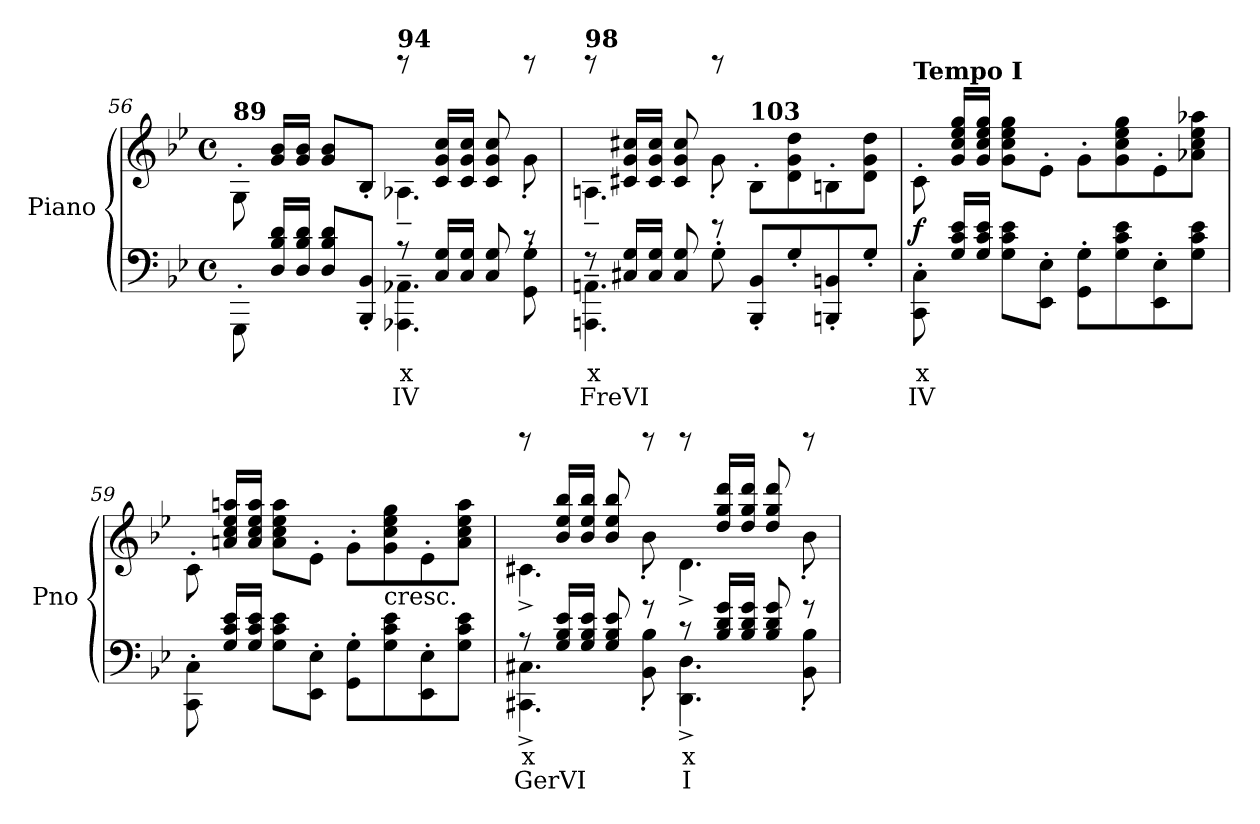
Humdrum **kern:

**kern	**text	**text	**kern	**dynam
*part1	*part1	*part1	*part1	*part1
*staff2	*staff2	*staff2	*staff1	*staff1/2
*I"Piano	*	*	*	*
*I'Pno	*	*	*	*
*clefF4	*	*	*clefG2	*
*k[b-e-]	*	*	*k[b-e-]	*
*B-:	*	*	*B-:	*
*M4/4	*	*	*M4/4	*
*met(c)	*	*	*met(c)	*
=56	=56	=56	=56	=56
*^	*	*	*^	*
*	*^	*	*	*	*^	*
!	!	!	!	!	!LO:TX:a:B:t=89	!	!	!
2ryy	8GGG'\	2ryy	.	.	8G'\	2ryy	2ryy	.
.	16D/ 16B-/ 16d/LL	.	.	.	16g/ 16b-/LL	.	.	.
.	16D/ 16B-/ 16d/JJ	.	.	.	16g/ 16b-/JJ	.	.	.
.	8D/ 8B-/ 8d/L	.	.	.	8g/ 8b-/L	.	.	.
.	8BBB-/' 8BB-/'J	.	.	.	8B-'/J	.	.	.
!	!	!	!	!	!LO:TX:a:B:t=94	!	!	!
!	!	!	!LO:LY:b	!	!	!	!	!
2ryy	8rA	4.AAA-X\~ 4.AA-X\~	x	IV	8rdddd	4.A-X~\	2ryy	.
.	16C/ 16G/LL	.	.	.	16c/ 16g/ 16cc/LL	.	.	.
.	16C/ 16G/JJ	.	.	.	16c/ 16g/ 16cc/JJ	.	.	.
.	8C/ 8G/	.	.	.	8c/ 8g/ 8cc/	.	.	.
.	8rc	8GG\' 8G\'	.	.	8rdddd	8g'\	.	.
=57	=57	=57	=57	=57	=57	=57	=57	=57
!	!	!	!	!	!LO:TX:a:B:t=98	!	!	!
!	!	!	!LO:LY:b	!	!	!	!	!
2ryy	8rF	4.AAAn\~ 4.AAn\~	x	FreVI	8rdddd	4.An~\	2ryy	.
.	16C#X/ 16G/LL	.	.	.	16c#X/ 16g/ 16cc#X/LL	.	.	.
.	16C#/ 16G/JJ	.	.	.	16c#/ 16g/ 16cc#/JJ	.	.	.
.	8C#/ 8G/	.	.	.	8c#/ 8g/ 8cc#/	.	.	.
.	8re	8G'\	.	.	8rdddd	8g'\	.	.
!	!	!	!	!	!LO:TX:a:B:t=103	!	!	!
2ryy	8BBB-/' 8BB-/'L	2ryy	.	.	8B-'\L	2ryy	2ryy	.
.	8G'/	.	.	.	8d\ 8g\ 8dd\	.	.	.
.	8BBBn/' 8BBn/'	.	.	.	8Bn'\	.	.	.
.	8G'/J	.	.	.	8d\ 8g\ 8dd\J	.	.	.
*v	*v	*v	*	*	*	*	*	*
*	*	*	*v	*v	*v	*
!!LO:LB:g=z
=58	=58	=58	=58	=58
*^	*	*	*	*
!	!	!	!	!LO:TX:a:B:t=Tempo I	!
!	!	!LO:LY:b	!	!	!LO:DY:b
*v	*v	*	*	*	*
8CC\' 8C\'	x	IV	8c'\	f
16G/ 16c/ 16e-/LL	.	.	16g/ 16cc/ 16ee-/ 16gg/LL	.
16G/ 16c/ 16e-/JJ	.	.	16g/ 16cc/ 16ee-/ 16gg/JJ	.
8G\ 8c\ 8e-\L	.	.	8g\ 8cc\ 8ee-\ 8gg\L	.
8EE-\' 8E-\'J	.	.	8e-'\J	.
8GG\' 8G\'L	.	.	8g'\L	.
8G\ 8c\ 8e-\	.	.	8g\ 8cc\ 8ee-\ 8gg\	.
8EE-\' 8E-\'	.	.	8e-'\	.
8G\ 8c\ 8e-\J	.	.	8a-X\ 8cc\ 8ee-\ 8aa-X\J	.
!!LO:PB:g=z
=59	=59	=59	=59	=59
8CC\' 8C\'	.	.	8c'\	.
16G/ 16c/ 16e-/LL	.	.	16an/ 16cc/ 16ee-/ 16aan/LL	.
16G/ 16c/ 16e-/JJ	.	.	16a/ 16cc/ 16ee-/ 16aa/JJ	.
8G\ 8c\ 8e-\L	.	.	8a\ 8cc\ 8ee-\ 8aa\L	.
8EE-\' 8E-\'J	.	.	8e-'\J	.
8GG\' 8G\'L	.	.	8g'\L	.
!	!	!	!LO:TX:b:t=cresc.	!
8G\ 8c\ 8e-\	.	.	8g\ 8cc\ 8ee-\ 8gg\	.
8EE-\' 8E-\'	.	.	8e-'\	.
8G\ 8c\ 8e-\J	.	.	8a\ 8cc\ 8ee-\ 8aa\J	.
=60	=60	=60	=60	=60
*^	*	*	*	*
!	!	!LO:LY:b	!	!	!
*	*	*	*	*^	*
8rA	4.CC#X\^ 4.C#X\^	x	GerVI	8rffff	4.c#X^\	.
16G/ 16B-/ 16e-/LL	.	.	.	16b-/ 16ee-/ 16bb-/LL	.	.
16G/ 16B-/ 16e-/JJ	.	.	.	16b-/ 16ee-/ 16bb-/JJ	.	.
8G/ 8B-/ 8e-/	.	.	.	8b-/ 8ee-/ 8bb-/	.	.
8rg	8BB-\' 8B-\'	.	.	8rffff	8b-'\	.
!	!	!LO:LY:b	!	!	!	!
8rc	4.DD\^ 4.D\^	x	I	8rffff	4.d^\	.
16B-/ 16d/ 16g/LL	.	.	.	16dd/ 16gg/ 16ddd/LL	.	.
16B-/ 16d/ 16g/JJ	.	.	.	16dd/ 16gg/ 16ddd/JJ	.	.
8B-/ 8d/ 8g/	.	.	.	8dd/ 8gg/ 8ddd/	.	.
8rg	8BB-\' 8B-\'	.	.	8rffff	8b-'\	.
*v	*v	*	*	*	*	*
*	*	*	*v	*v	*
=	=	=	=	=
*-	*-	*-	*-	*-
